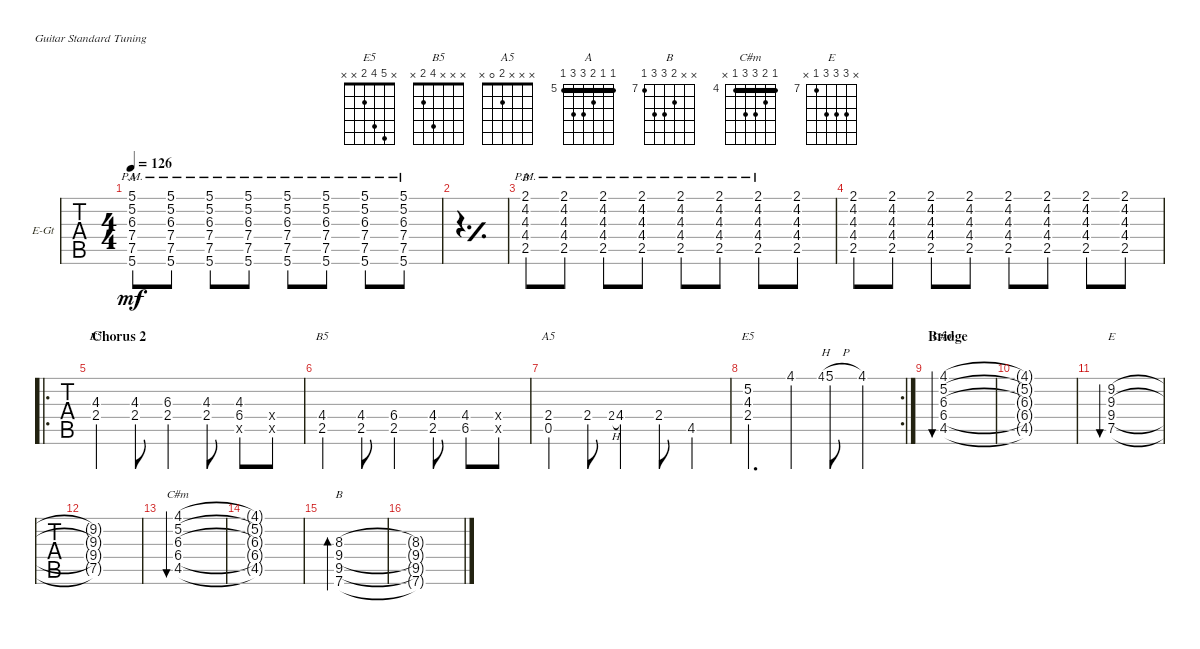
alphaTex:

\defaultSystemsLayout 4
\bracketExtendMode groupsimilarinstruments
\firstSystemTrackNameOrientation horizontal
\otherSystemsTrackNameOrientation horizontal
\track ("Guitar (No Capo)" "E-Gt") {instrument distortionguitar}
\staff {tabs}
\tuning (E4 B3 G3 D3 A2 E2)
\chord ("E5" x x 4 2 x x) {showfingering false}
\chord ("B5" x x x 4 2 x) {showfingering false}
\chord ("A5" x x x 2 0 x) {showfingering false}
\chord ("E5" x 5 4 2 x x) {showfingering false}
\chord ("A" 5 5 6 7 7 5) {firstfret 5 showfingering false barre (5 5)}
\chord ("B" 2 4 4 4 2 x) {showfingering false barre 2}
\chord ("C#m" 4 5 6 6 4 x) {firstfret 4 showfingering false barre 4}
\chord ("E" x 9 9 9 7 x) {firstfret 7 showfingering false}
\chord ("B" x x 8 9 9 7) {firstfret 7 showfingering false}
\ts (4 4)
\tempo 126
\clef g2
\ks c
(5.6{pm} 7.5{pm} 7.4{pm} 6.3{pm} 5.2{pm} 5.1{pm}).8{ch "A" dy mf} (5.6{pm} 7.5{pm} 7.4{pm} 6.3{pm} 5.2{pm} 5.1{pm}).8 (5.6{pm} 7.5{pm} 7.4{pm} 6.3{pm} 5.2{pm} 5.1{pm}).8 (5.6{pm} 7.5{pm} 7.4{pm} 6.3{pm} 5.2{pm} 5.1{pm}).8 (5.6{pm} 7.5{pm} 7.4{pm} 6.3{pm} 5.2{pm} 5.1{pm}).8 (5.6{pm} 7.5{pm} 7.4{pm} 6.3{pm} 5.2{pm} 5.1{pm}).8 (5.6{pm} 7.5{pm} 7.4{pm} 6.3{pm} 5.2{pm} 5.1{pm}).8 (5.6{pm} 7.5{pm} 7.4{pm} 6.3{pm} 5.2{pm} 5.1{pm}).8 |
\simile simple
|
\simile none
(2.5{pm} 4.4{pm} 4.3{pm} 4.2{pm} 2.1{pm}).8{ch "B"} (2.5{pm} 4.4{pm} 4.3{pm} 4.2{pm} 2.1{pm}).8 (2.5{pm} 4.4{pm} 4.3{pm} 4.2{pm} 2.1{pm}).8 (2.5{pm} 4.4{pm} 4.3{pm} 4.2{pm} 2.1{pm}).8 (2.5{pm} 4.4{pm} 4.3{pm} 4.2{pm} 2.1{pm}).8 (2.5{pm} 4.4{pm} 4.3{pm} 4.2{pm} 2.1{pm}).8 (2.5 4.4{pm} 4.3{pm} 4.2{pm} 2.1{pm}).8 (2.5 4.4 4.3 4.2 2.1).8 |
(2.5 4.4 4.3 4.2 2.1).8 (2.5 4.4 4.3 4.2 2.1).8 (2.5 4.4 4.3 4.2 2.1).8 (2.5 4.4 4.3 4.2 2.1).8 (2.5 4.4 4.3 4.2 2.1).8 (2.5 4.4 4.3 4.2 2.1).8 (2.5 4.4 4.3 4.2 2.1).8 (2.5 4.4 4.3 4.2 2.1).8 |
\ro
\section ("" "Chorus 2")
(2.4 4.3).4{ch "E5"} (2.4 4.3).8 (2.4 6.3).4 (2.4 4.3).8 (6.4 0.5{x} 4.3).8 (0.4{x} 0.5{x}).8 |
(2.5 4.4).4{ch "B5"} (2.5 4.4).8 (2.5 6.4).4 (2.5 4.4).8 (6.5 4.4).8 (0.5{x} 0.4{x}).8 |
(0.5 2.4).4{ch "A5"} 2.4.8 2.4{h}.8{gr} 4.4.4 2.4.8 4.5.4 |
\rc 2
(2.4 4.3 5.2).4{d ch "E5"} 4.1.4 4.1{h}.8{gr} 5.1{h}.8 4.1.4 |
\section ("" "Bridge")
(4.5 6.4 6.3 5.2 4.1).1{bu 178 ch "C#m"} |
(4.5{t} 6.4{t} 6.3{t} 4.1{t} 5.2{t}).1 |
(7.5 9.4 9.3 9.2).1{bu 200 ch "E"} |
(7.5{t} 9.4{t} 9.3{t} 9.2{t}).1 |
(4.5 6.4 6.3 5.2 4.1).1{bu 178 ch "C#m"} |
(4.5{t} 6.4{t} 6.3{t} 4.1{t} 5.2{t}).1 |
(7.6 9.5 9.4 8.3).1{bd 197 ch "B"} |
(7.6{t} 9.5{t} 9.4{t} 8.3{t}).1
